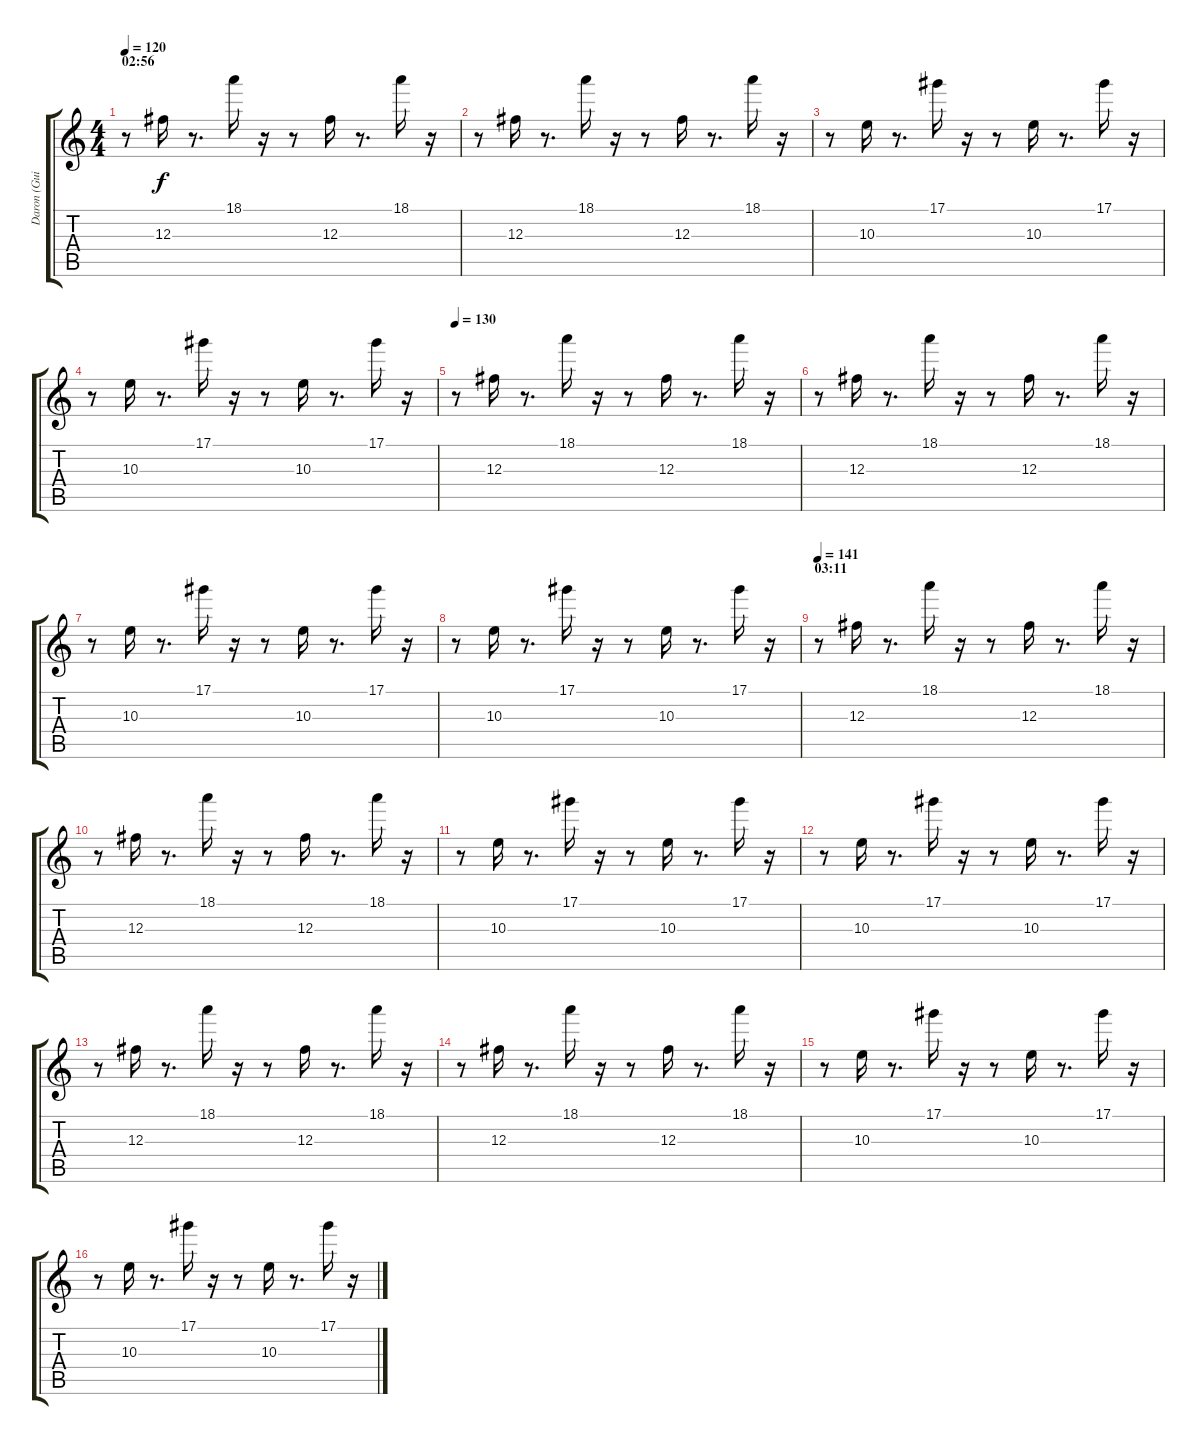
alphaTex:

\track ("Daron (Guitar 3)" "Daron (Gui") {instrument electricguitarjazz}
\staff {score tabs}
\tuning (Eb4 Bb3 Gb3 Db3 Ab2 Db2) {hide}
\ts (4 4)
\section ("" "02:56")
\tempo 120
\clef g2
\ks c
r.8{dy f} 12.3.16 r.8{d} 18.1.16 r.16 r.8 12.3.16 r.8{d} 18.1.16 r.16 |
r.8 12.3.16 r.8{d} 18.1.16 r.16 r.8 12.3.16 r.8{d} 18.1.16 r.16 |
r.8 10.3.16 r.8{d} 17.1.16 r.16 r.8 10.3.16 r.8{d} 17.1.16 r.16 |
r.8 10.3.16 r.8{d} 17.1.16 r.16 r.8 10.3.16 r.8{d} 17.1.16 r.16 |
\tempo 130
r.8 12.3.16 r.8{d} 18.1.16 r.16 r.8 12.3.16 r.8{d} 18.1.16 r.16 |
r.8 12.3.16 r.8{d} 18.1.16 r.16 r.8 12.3.16 r.8{d} 18.1.16 r.16 |
r.8 10.3.16 r.8{d} 17.1.16 r.16 r.8 10.3.16 r.8{d} 17.1.16 r.16 |
r.8 10.3.16 r.8{d} 17.1.16 r.16 r.8 10.3.16 r.8{d} 17.1.16 r.16 |
\section ("" "03:11")
\tempo 141
r.8 12.3.16 r.8{d} 18.1.16 r.16 r.8 12.3.16 r.8{d} 18.1.16 r.16 |
r.8 12.3.16 r.8{d} 18.1.16 r.16 r.8 12.3.16 r.8{d} 18.1.16 r.16 |
r.8 10.3.16 r.8{d} 17.1.16 r.16 r.8 10.3.16 r.8{d} 17.1.16 r.16 |
r.8 10.3.16 r.8{d} 17.1.16 r.16 r.8 10.3.16 r.8{d} 17.1.16 r.16 |
r.8 12.3.16 r.8{d} 18.1.16 r.16 r.8 12.3.16 r.8{d} 18.1.16 r.16 |
r.8 12.3.16 r.8{d} 18.1.16 r.16 r.8 12.3.16 r.8{d} 18.1.16 r.16 |
r.8 10.3.16 r.8{d} 17.1.16 r.16 r.8 10.3.16 r.8{d} 17.1.16 r.16 |
r.8 10.3.16 r.8{d} 17.1.16 r.16 r.8 10.3.16 r.8{d} 17.1.16 r.16
